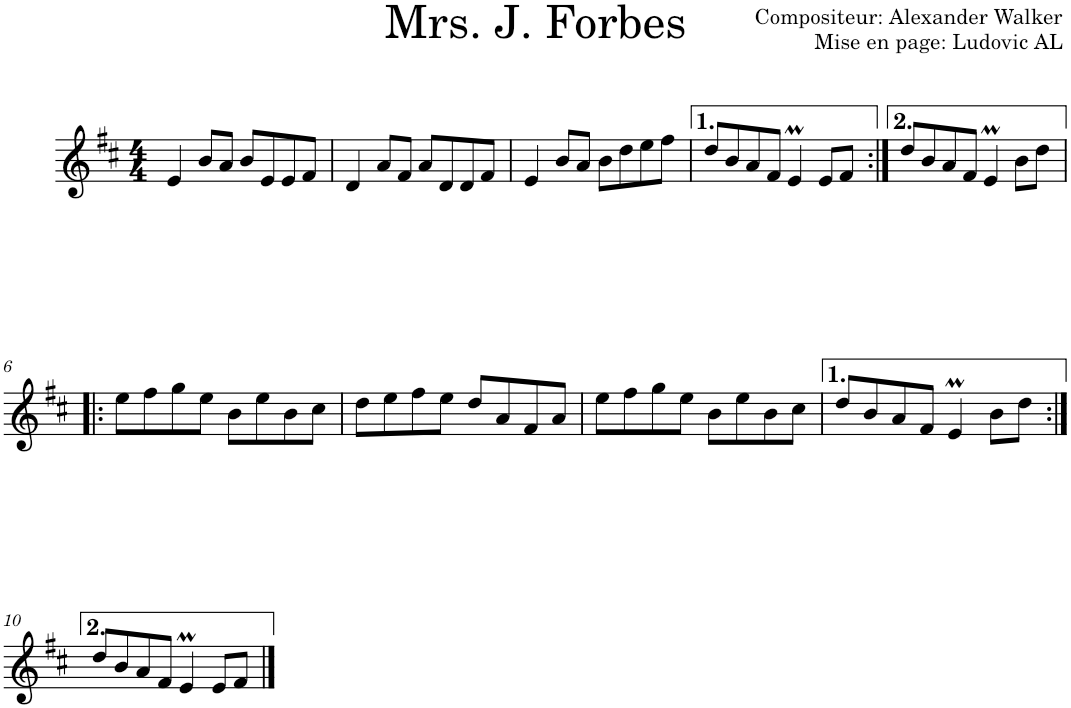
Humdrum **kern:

**kern
*part1
*staff1
*I"Violon
*I'Vln.
*clefG2
*k[f#c#]
*M4/4
=1
4e/
8b/L
8a/J
8b/L
8e/
8e/
8f#/J
=2
4d/
8a/L
8f#/J
8a/L
8d/
8d/
8f#/J
=3
4e/
8b/L
8a/J
8b\L
8dd\
8ee\
8ff#\J
=4
8dd/L
8b/
8a/
8f#/J
4eM/
8e/L
8f#/J
=5:|!
8dd/L
8b/
8a/
8f#/J
4eM/
8b\L
8dd\J
!!LO:LB:g=z
=6!|:
8ee\L
8ff#\
8gg\
8ee\J
8b\L
8ee\
8b\
8cc#\J
=7
8dd\L
8ee\
8ff#\
8ee\J
8dd/L
8a/
8f#/
8a/J
=8
8ee\L
8ff#\
8gg\
8ee\J
8b\L
8ee\
8b\
8cc#\J
=9
8dd/L
8b/
8a/
8f#/J
4eM/
8b\L
8dd\J
!!LO:LB:g=z
=10:|!
8dd/L
8b/
8a/
8f#/J
4eM/
8e/L
8f#/J
==
*-
